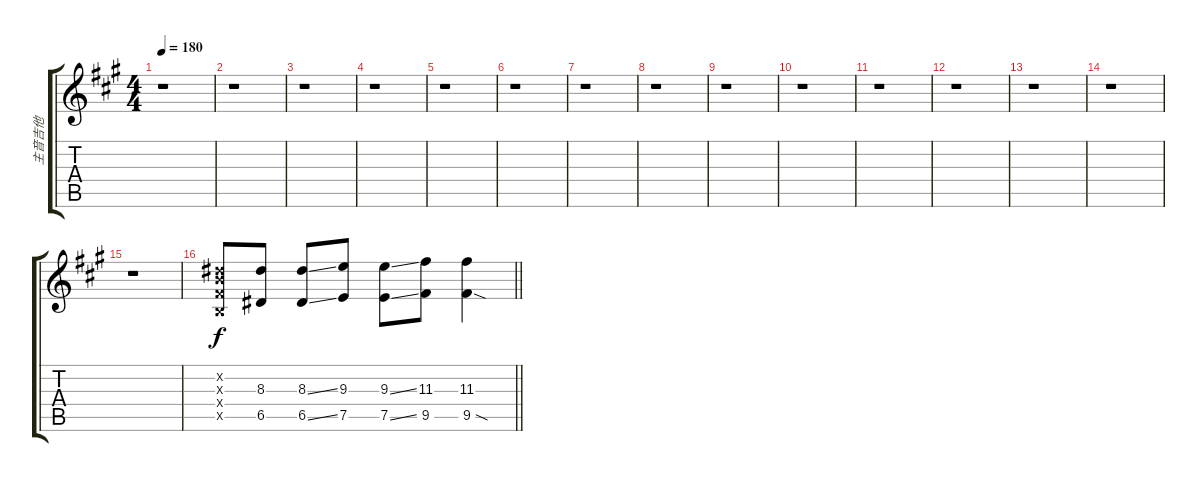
\track ("主音吉他" "主音吉他") {instrument distortionguitar}
\staff {score tabs}
\tuning (E4 B3 G3 D3 A2 E2) {hide}
\ts (4 4)
\tempo 180
\clef g2
\ks a
r.1{dy f} |
r.1 |
r.1 |
r.1 |
r.1 |
r.1 |
r.1 |
r.1 |
r.1 |
r.1 |
r.1 |
r.1 |
r.1 |
r.1 |
r.1 |
\barLineRight lightlight
(4.2{x} 4.3{x} 4.4{x} 2.5{x}).8 (8.3 6.5).8 (8.3{ss} 6.5{ss}).8 (9.3 7.5).8 (9.3{ss} 7.5{ss}).8 (11.3 9.5).8 (11.3 9.5{sod}).4
